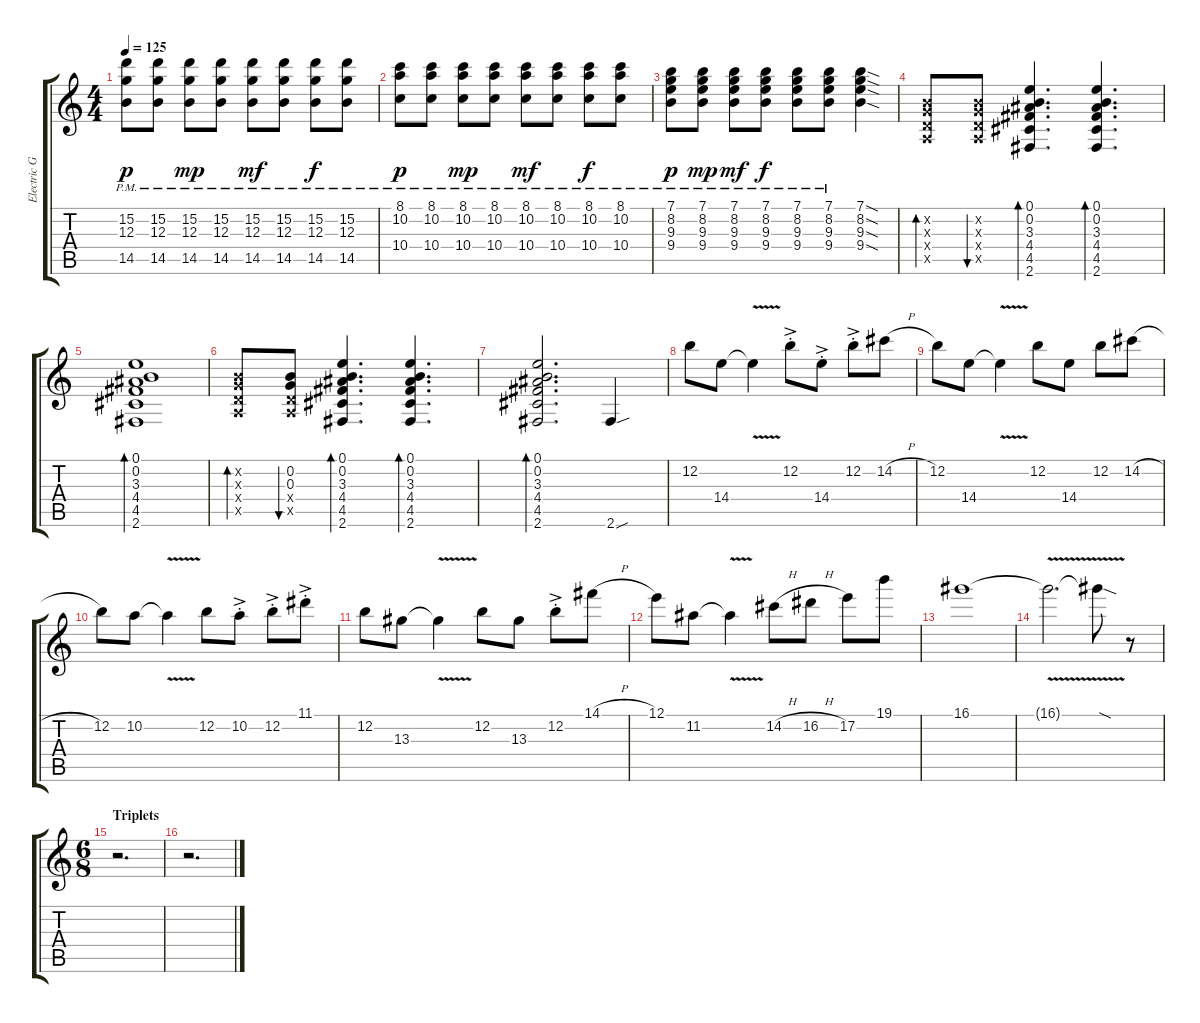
\track ("Electric Guitar 1" "Electric G") {instrument distortionguitar}
\staff {score tabs}
\tuning (E4 B3 G3 D3 A2 E2) {hide}
\ts (4 4)
\tempo 125
\clef g2
\ks c
(15.2{pm} 12.3{pm} 14.5{pm}).8{dy p} (15.2{pm} 12.3{pm} 14.5{pm}).8 (15.2{pm} 12.3{pm} 14.5{pm}).8{dy mp} (15.2{pm} 12.3{pm} 14.5{pm}).8 (15.2{pm} 12.3{pm} 14.5{pm}).8{dy mf} (15.2{pm} 12.3{pm} 14.5{pm}).8 (15.2{pm} 12.3{pm} 14.5{pm}).8{dy f} (15.2{pm} 12.3{pm} 14.5{pm}).8 |
(8.1{pm} 10.2{pm} 10.4{pm}).8{dy p} (8.1{pm} 10.2{pm} 10.4{pm}).8 (8.1{pm} 10.2{pm} 10.4{pm}).8{dy mp} (8.1{pm} 10.2{pm} 10.4{pm}).8 (8.1{pm} 10.2{pm} 10.4{pm}).8{dy mf} (8.1{pm} 10.2{pm} 10.4{pm}).8 (8.1{pm} 10.2{pm} 10.4{pm}).8{dy f} (8.1{pm} 10.2{pm} 10.4{pm}).8 |
(7.1{pm} 8.2{pm} 9.3{pm} 9.4{pm}).8{dy p} (7.1{pm} 8.2{pm} 9.3{pm} 9.4{pm}).8{dy mp} (7.1{pm} 8.2{pm} 9.3{pm} 9.4{pm}).8{dy mf} (7.1{pm} 8.2{pm} 9.3{pm} 9.4{pm}).8{dy f} (7.1{pm} 8.2{pm} 9.3{pm} 9.4{pm}).8 (7.1{pm} 8.2{pm} 9.3{pm} 9.4{pm}).8 (7.1{sod} 8.2{sod} 9.3{sod} 9.4{sod}).4 |
(0.2{x} 0.3{x} 0.4{x} 0.5{x}).8{bd 60} (0.2{x} 0.3{x} 0.4{x} 0.5{x}).8{bu 60} (0.1 0.2 3.3 4.4 4.5 2.6).4{d bd 60} (0.1 0.2 3.3 4.4 4.5 2.6).4{d bd 60} |
(0.1 0.2 3.3 4.4 4.5 2.6).1{bd 120} |
(0.2{x} 0.3{x} 0.4{x} 0.5{x}).8{bd 60} (0.2 0.3 0.4{x} 0.5{x}).8{bu 30} (0.1 0.2 3.3 4.4 4.5 2.6).4{d bd 120} (0.1 0.2 3.3 4.4 4.5 2.6).4{d bd 120} |
(0.1 0.2 3.3 4.4 4.5 2.6).2{d bd 120} 2.6{sou}.4 |
12.2.8 14.4.8 14.4{v t}.4 12.2{ac st}.8 14.4{ac st}.8 12.2{ac st}.8 14.2{h}.8 |
12.2.8 14.4.8 14.4{v t}.4 12.2.8 14.4.8 12.2.8 14.2{h}.8 |
12.2.8 10.2.8 10.2{v t}.4 12.2.8 10.2{ac st}.8 12.2{ac st}.8 11.1{ac st}.8 |
12.2.8 13.3.8 13.3{v t}.4 12.2.8 13.3.8 12.2{ac st}.8 14.1{h}.8 |
12.1.8 11.2.8 11.2{v t}.4 14.2{h}.8 16.2{h}.8 17.2.8 19.1.8 |
16.1.1 |
16.1{v t}.2{d} 16.1{sod t}.8 r.8 |
\ts (6 8)
\section ("" "Triplets")
r.2{d} |
r.2{d}
